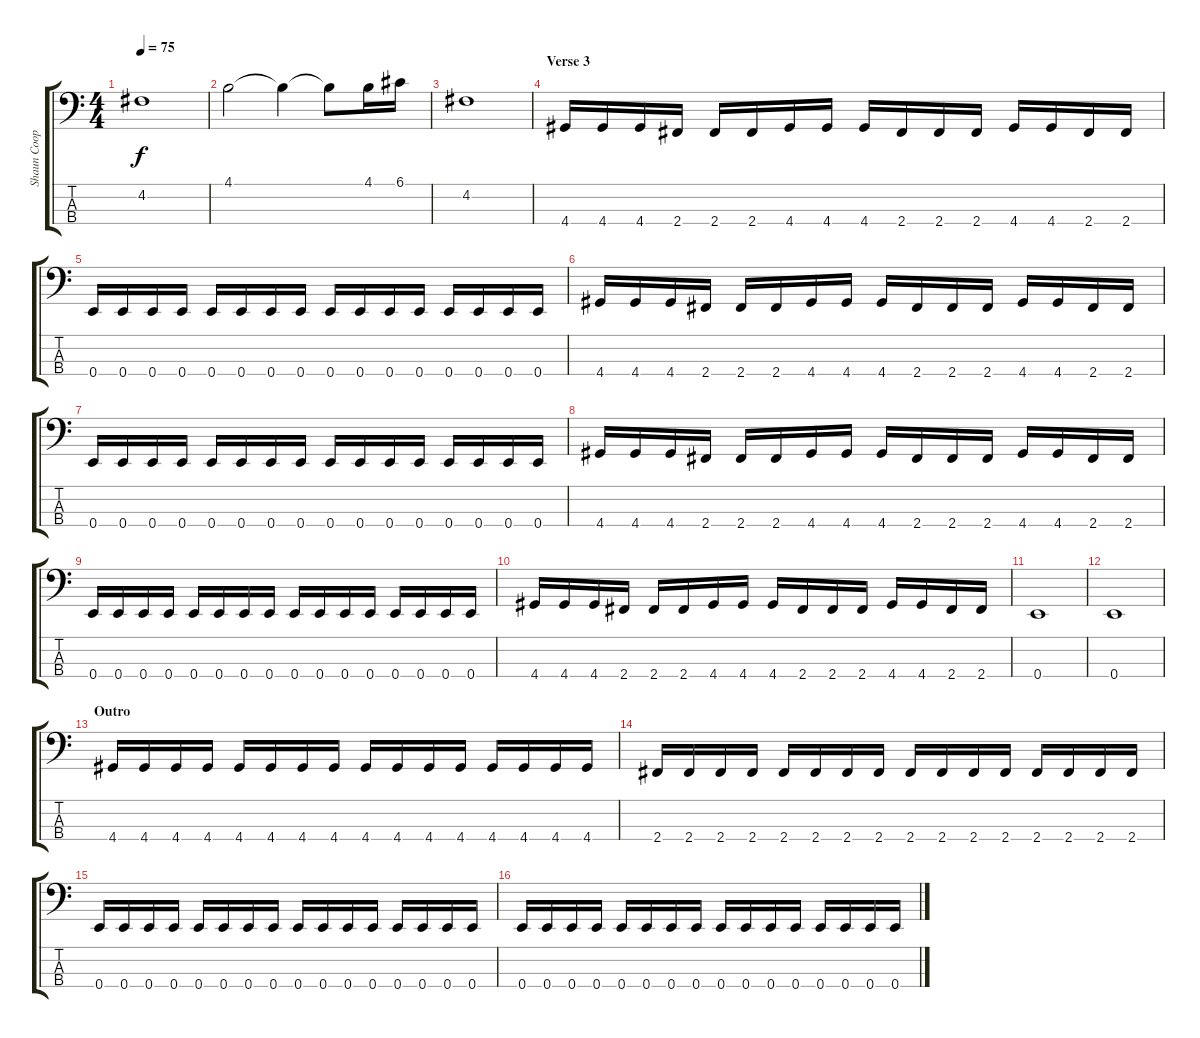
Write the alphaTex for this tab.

\track ("Shaun Cooper (Bass)" "Shaun Coop") {instrument electricbassfinger}
\staff {score tabs}
\tuning (G2 D2 A1 E1) {hide}
\ts (4 4)
\tempo 75
\clef f4
\ks c
4.2.1{dy f} |
4.1.2 4.1{t}.4 4.1{t}.8 4.1.16 6.1.16 |
4.2.1 |
\section ("" "Verse 3")
4.4.16 4.4.16 4.4.16 2.4.16 2.4.16 2.4.16 4.4.16 4.4.16 4.4.16 2.4.16 2.4.16 2.4.16 4.4.16 4.4.16 2.4.16 2.4.16 |
0.4.16 0.4.16 0.4.16 0.4.16 0.4.16 0.4.16 0.4.16 0.4.16 0.4.16 0.4.16 0.4.16 0.4.16 0.4.16 0.4.16 0.4.16 0.4.16 |
4.4.16 4.4.16 4.4.16 2.4.16 2.4.16 2.4.16 4.4.16 4.4.16 4.4.16 2.4.16 2.4.16 2.4.16 4.4.16 4.4.16 2.4.16 2.4.16 |
0.4.16 0.4.16 0.4.16 0.4.16 0.4.16 0.4.16 0.4.16 0.4.16 0.4.16 0.4.16 0.4.16 0.4.16 0.4.16 0.4.16 0.4.16 0.4.16 |
4.4.16 4.4.16 4.4.16 2.4.16 2.4.16 2.4.16 4.4.16 4.4.16 4.4.16 2.4.16 2.4.16 2.4.16 4.4.16 4.4.16 2.4.16 2.4.16 |
0.4.16 0.4.16 0.4.16 0.4.16 0.4.16 0.4.16 0.4.16 0.4.16 0.4.16 0.4.16 0.4.16 0.4.16 0.4.16 0.4.16 0.4.16 0.4.16 |
4.4.16 4.4.16 4.4.16 2.4.16 2.4.16 2.4.16 4.4.16 4.4.16 4.4.16 2.4.16 2.4.16 2.4.16 4.4.16 4.4.16 2.4.16 2.4.16 |
0.4.1 |
0.4.1 |
\section ("" "Outro")
4.4.16 4.4.16 4.4.16 4.4.16 4.4.16 4.4.16 4.4.16 4.4.16 4.4.16 4.4.16 4.4.16 4.4.16 4.4.16 4.4.16 4.4.16 4.4.16 |
2.4.16 2.4.16 2.4.16 2.4.16 2.4.16 2.4.16 2.4.16 2.4.16 2.4.16 2.4.16 2.4.16 2.4.16 2.4.16 2.4.16 2.4.16 2.4.16 |
0.4.16 0.4.16 0.4.16 0.4.16 0.4.16 0.4.16 0.4.16 0.4.16 0.4.16 0.4.16 0.4.16 0.4.16 0.4.16 0.4.16 0.4.16 0.4.16 |
0.4.16 0.4.16 0.4.16 0.4.16 0.4.16 0.4.16 0.4.16 0.4.16 0.4.16 0.4.16 0.4.16 0.4.16 0.4.16 0.4.16 0.4.16 0.4.16
